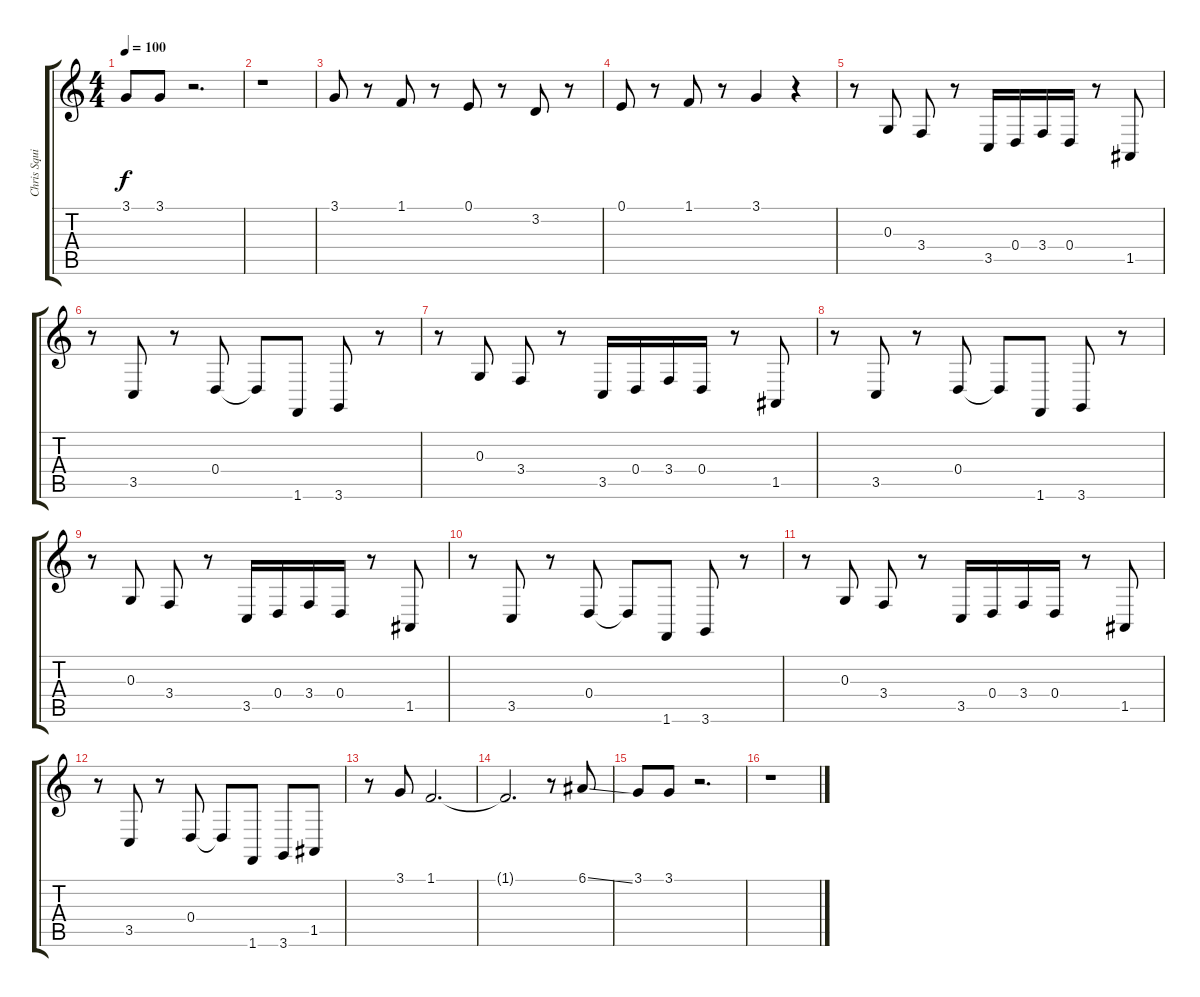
\track ("Chris Squire" "Chris Squi") {instrument choiraahs}
\staff {score tabs}
\tuning (E4 B3 G3 D3 A2 E2) {hide}
\ts (4 4)
\tempo 100
\clef g2
\ks c
3.1.8{dy f} 3.1.8 r.2{d} |
r.1 |
3.1.8 r.8 1.1.8 r.8 0.1.8 r.8 3.2.8 r.8 |
0.1.8 r.8 1.1.8 r.8 3.1.4 r.4 |
r.8 0.3.8 3.4.8 r.8 3.5.16 0.4.16 3.4.16 0.4.16 r.8 1.5.8 |
r.8 3.5.8 r.8 0.4.8 0.4{t}.8 1.6.8 3.6.8 r.8 |
r.8 0.3.8 3.4.8 r.8 3.5.16 0.4.16 3.4.16 0.4.16 r.8 1.5.8 |
r.8 3.5.8 r.8 0.4.8 0.4{t}.8 1.6.8 3.6.8 r.8 |
r.8 0.3.8 3.4.8 r.8 3.5.16 0.4.16 3.4.16 0.4.16 r.8 1.5.8 |
r.8 3.5.8 r.8 0.4.8 0.4{t}.8 1.6.8 3.6.8 r.8 |
r.8 0.3.8 3.4.8 r.8 3.5.16 0.4.16 3.4.16 0.4.16 r.8 1.5.8 |
r.8 3.5.8 r.8 0.4.8 0.4{t}.8 1.6.8 3.6.8 1.5.8 |
r.8 3.1.8 1.1.2{d} |
1.1{t}.2{d} r.8 6.1{ss}.8 |
3.1.8 3.1.8 r.2{d} |
r.1
